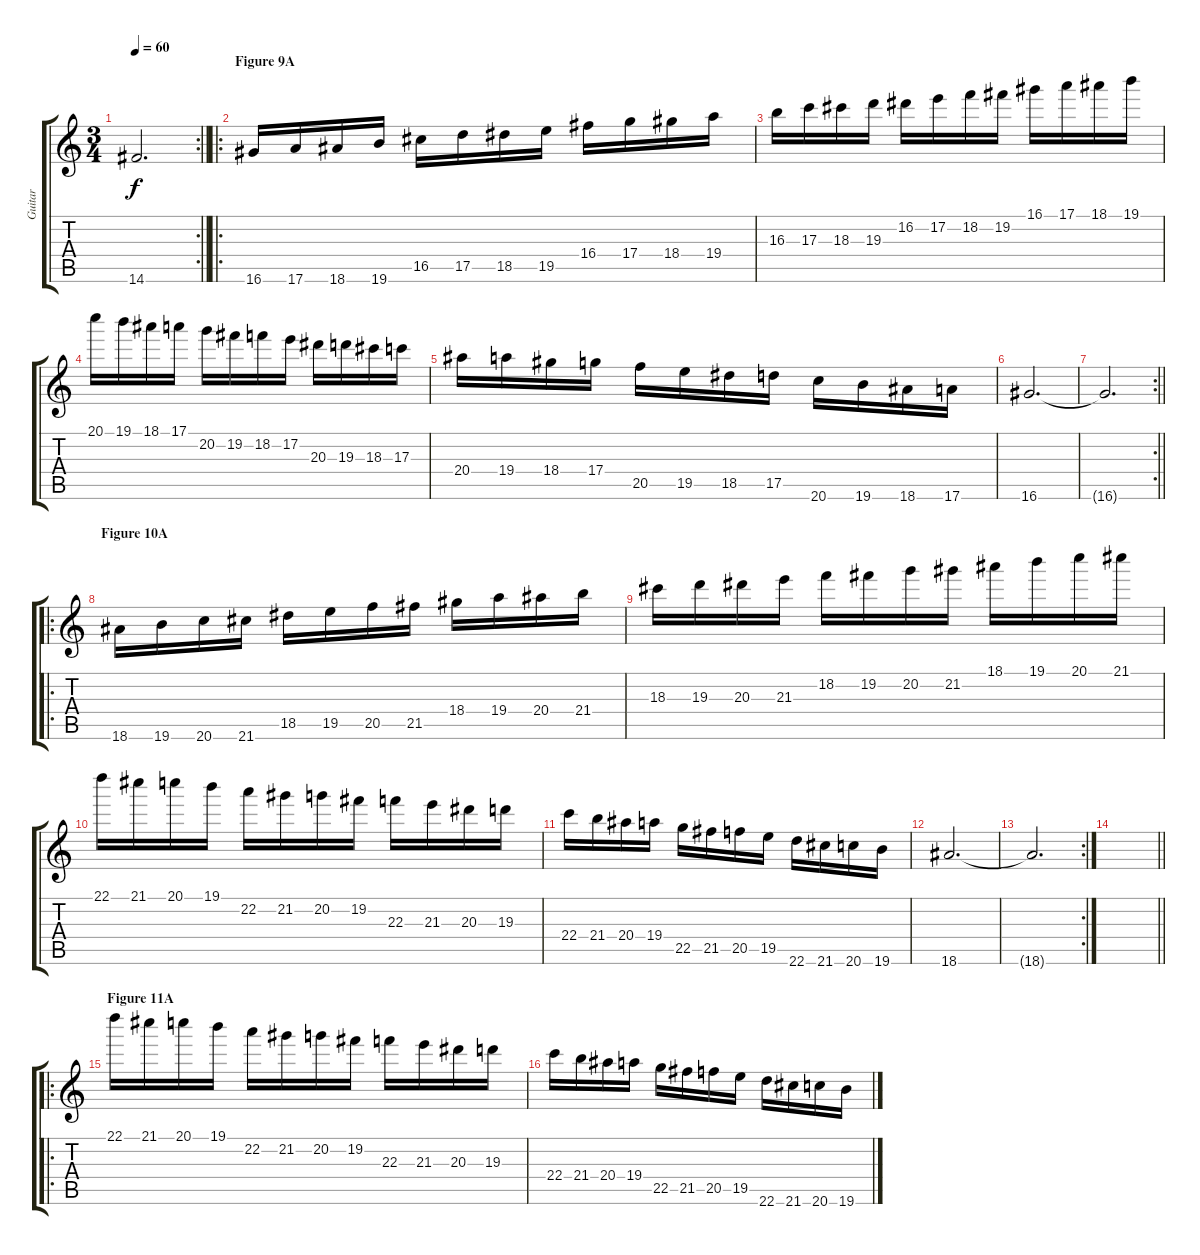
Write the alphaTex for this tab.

\track ("Guitar" "Guitar") {instrument distortionguitar}
\staff {score tabs}
\tuning (E4 B3 G3 D3 A2 E2) {hide}
\rc 2
\ts (3 4)
\tempo 60
\clef g2
\barLineRight lightlight
\ks c
14.6{t}.2{d dy f} |
\ro
\section ("" "Figure 9A")
16.6.16 17.6.16 18.6.16 19.6.16 16.5.16 17.5.16 18.5.16 19.5.16 16.4.16 17.4.16 18.4.16 19.4.16 |
16.3.16 17.3.16 18.3.16 19.3.16 16.2.16 17.2.16 18.2.16 19.2.16 16.1.16 17.1.16 18.1.16 19.1.16 |
20.1.16 19.1.16 18.1.16 17.1.16 20.2.16 19.2.16 18.2.16 17.2.16 20.3.16 19.3.16 18.3.16 17.3.16 |
20.4.16 19.4.16 18.4.16 17.4.16 20.5.16 19.5.16 18.5.16 17.5.16 20.6.16 19.6.16 18.6.16 17.6.16 |
16.6.2{d} |
\rc 2
\barLineRight lightlight
16.6{t}.2{d} |
\ro
\section ("" "Figure 10A")
18.6.16 19.6.16 20.6.16 21.6.16 18.5.16 19.5.16 20.5.16 21.5.16 18.4.16 19.4.16 20.4.16 21.4.16 |
18.3.16 19.3.16 20.3.16 21.3.16 18.2.16 19.2.16 20.2.16 21.2.16 18.1.16 19.1.16 20.1.16 21.1.16 |
22.1.16 21.1.16 20.1.16 19.1.16 22.2.16 21.2.16 20.2.16 19.2.16 22.3.16 21.3.16 20.3.16 19.3.16 |
22.4.16 21.4.16 20.4.16 19.4.16 22.5.16 21.5.16 20.5.16 19.5.16 22.6.16 21.6.16 20.6.16 19.6.16 |
18.6.2{d} |
\rc 2
18.6{t}.2{d} |
\barLineRight lightlight
|
\ro
\section ("" "Figure 11A")
22.1.16 21.1.16 20.1.16 19.1.16 22.2.16 21.2.16 20.2.16 19.2.16 22.3.16 21.3.16 20.3.16 19.3.16 |
22.4.16 21.4.16 20.4.16 19.4.16 22.5.16 21.5.16 20.5.16 19.5.16 22.6.16 21.6.16 20.6.16 19.6.16
